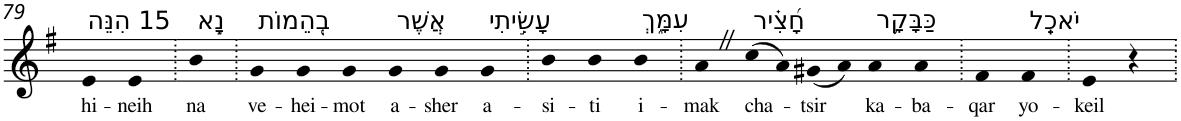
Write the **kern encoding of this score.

**kern	**text
*part1	*part1
*staff1	*staff1
*I"Piano	*
*I'Pno	*
!!LO:PB:g=z
*clefG2	*
*k[f#]	*
*G:	*
=79	=79
!LO:TX:a:t=15 הִנֵּה	!
!	!LO:LY:b
4e	hi-
!	!LO:LY:b
4e	-neih
=80.	=80.
!LO:TX:a:t=נָ֣א	!
!	!LO:LY:b
4b	na
=81.	=81.
!LO:TX:a:t=בְ֭הֵמוֹת	!
!	!LO:LY:b
4g	ve-
!	!LO:LY:b
4g	-hei-
!	!LO:LY:b
4g	-mot
!LO:TX:a:t=אֲשֶׁר	!
!	!LO:LY:b
4g	a-
!	!LO:LY:b
4g	-sher
!LO:TX:a:t=עָשִׂ֣יתִי	!
!	!LO:LY:b
4g	a-
=82.	=82.
!	!LO:LY:b
4b	-si-
!	!LO:LY:b
4b	-ti
!LO:TX:a:t=עִמָּ֑ךְ	!
!	!LO:LY:b
4b	i-
=83.	=83.
!	!LO:LY:b
4aZ	-mak
!LO:TX:a:t=חָ֝צִ֗יר	!
!	!LO:LY:b
(8cc	cha-
8a)	.
!	!LO:LY:b
(8g#X	-tsir
8a)	.
!LO:TX:a:t=כַּבָּקָ֥ר	!
!	!LO:LY:b
4a	ka-
!	!LO:LY:b
4a	-ba-
=84.	=84.
!	!LO:LY:b
4f#	-qar
!LO:TX:a:t=יֹאכֵֽל	!
!	!LO:LY:b
4f#	yo-
=85.	=85.
!	!LO:LY:b
4e	-keil
4r	.
=.	=.
*-	*-
